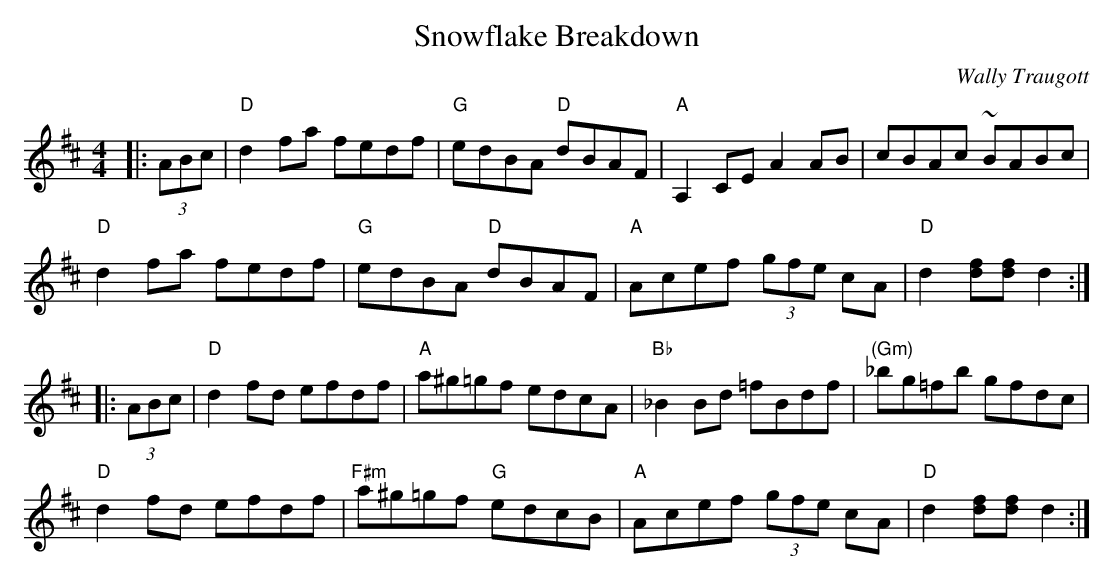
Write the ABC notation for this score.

X:1
T: Snowflake Breakdown
C: Wally Traugott
M: 4/4
L: 1/8
K: D
|:(3ABc|\
"D"d2fa fedf|"G"edBA "D"dBAF|"A"A,2CE A2AB|cBAc ~BABc|
"D"d2fa fedf|"G"edBA "D"dBAF|"A"Acef (3gfe cA|"D"d2[df][df]d2:|
|:(3ABc|\
"D"d2fd efdf|"A"a^g=gf edcA|"Bb"_B2Bd =fBdf|"(Gm)"_bg=fb gfdc|
"D"d2fd efdf|"F#m"a^g=gf "G"edcB|"A"Acef (3gfe cA|"D"d2[df][df]d2:|
